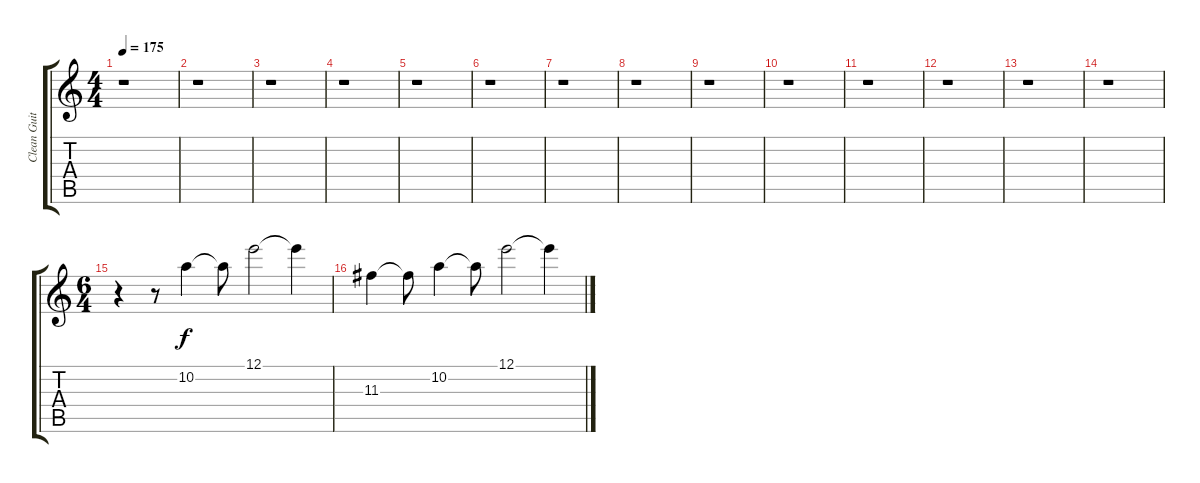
\track ("Clean Guitar 2" "Clean Guit") {instrument electricguitarclean}
\staff {score tabs}
\tuning (E4 B3 G3 D3 A2 D2) {hide}
\ts (4 4)
\tempo 175
\clef g2
\ks c
r.1{dy f} |
r.1 |
r.1 |
r.1 |
r.1 |
r.1 |
r.1 |
r.1 |
r.1 |
r.1 |
r.1 |
r.1 |
r.1 |
r.1 |
\ts (6 4)
r.4 r.8 10.2.4 10.2{t}.8 12.1.2 12.1{t}.4 |
11.3.4 11.3{t}.8 10.2.4 10.2{t}.8 12.1.2 12.1{t}.4
